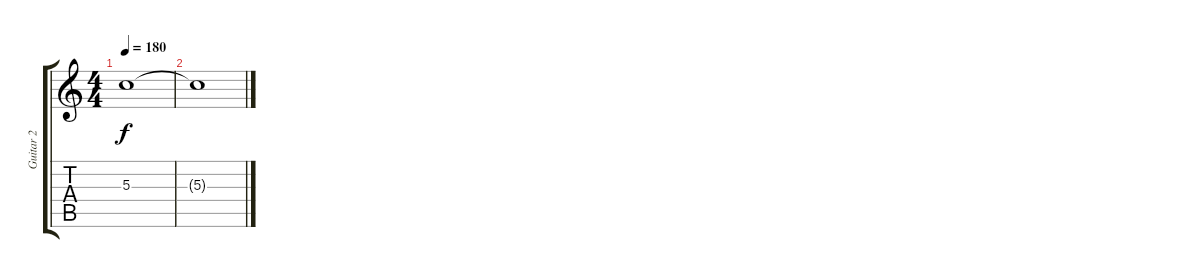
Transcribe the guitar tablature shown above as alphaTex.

\track ("Guitar 2" "Guitar 2") {instrument distortionguitar}
\staff {score tabs}
\tuning (E4 B3 G3 D3 A2 E2) {hide}
\ts (4 4)
\tempo 180
\clef g2
\ks c
5.3.1{dy f} |
5.3{t}.1
